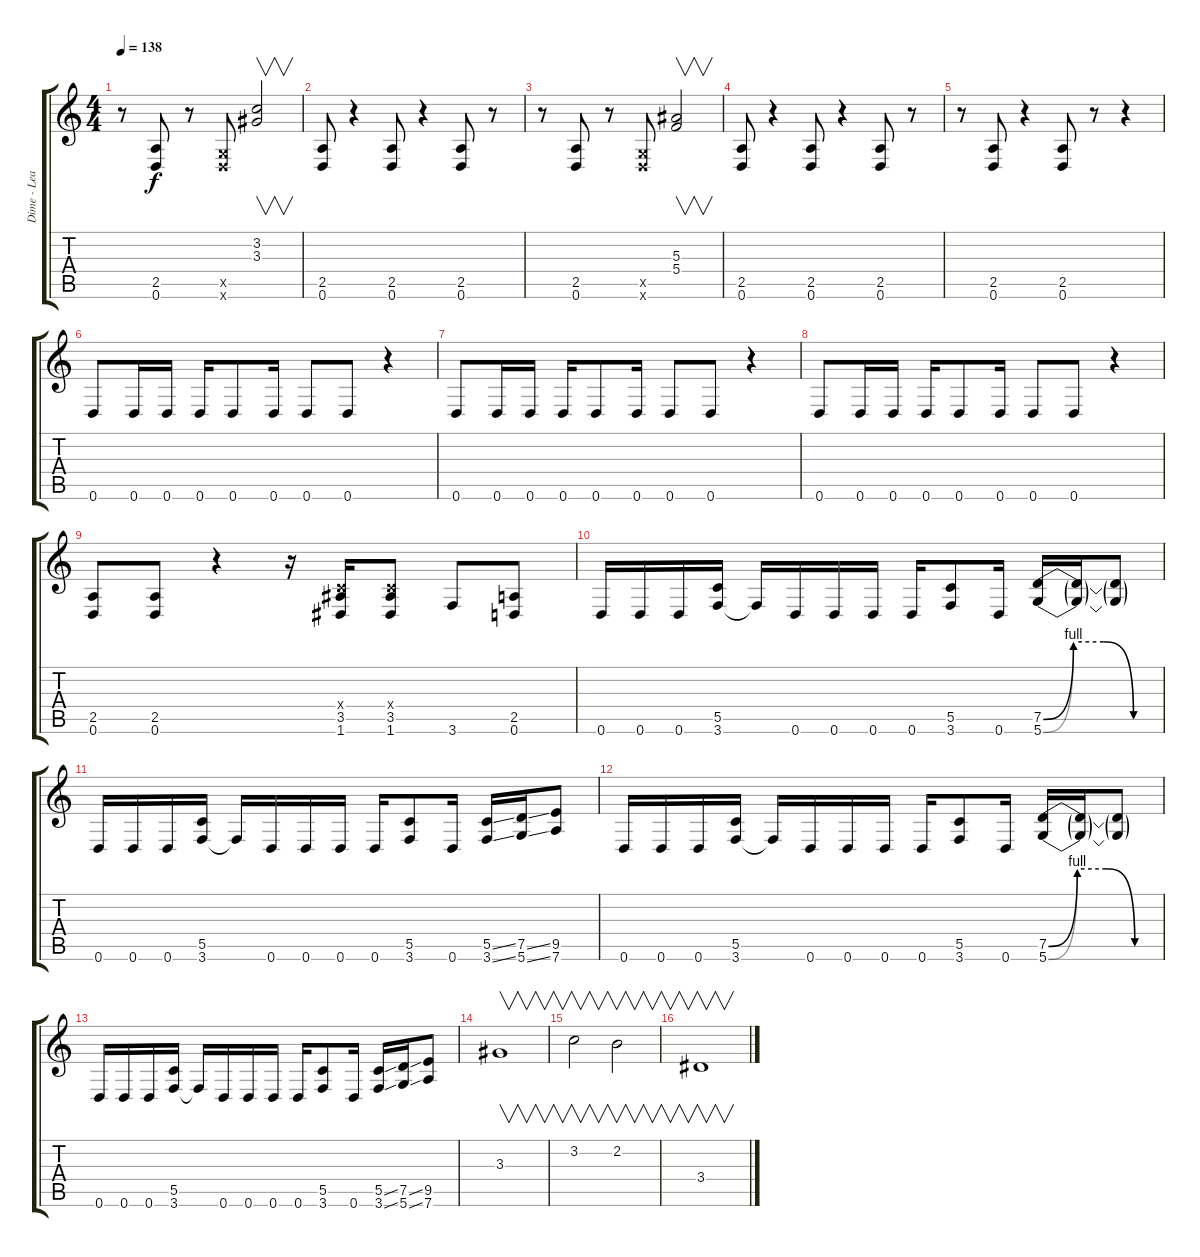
\track ("Dime - Lead Guitar" "Dime - Lea") {instrument overdrivenguitar}
\staff {score tabs}
\tuning (D4 A3 F3 C3 G2 D2) {hide}
\ts (4 4)
\tempo 138
\clef g2
\ks c
r.8{dy f} (2.5 0.6).8 r.8 (0.5{x} 0.6{x}).8 (3.2 3.3).2{v} |
(2.5 0.6).8 r.4 (2.5 0.6).8 r.4 (2.5 0.6).8 r.8 |
r.8 (2.5 0.6).8 r.8 (0.5{x} 0.6{x}).8 (5.3 5.4).2{v} |
(2.5 0.6).8 r.4 (2.5 0.6).8 r.4 (2.5 0.6).8 r.8 |
r.8 (2.5 0.6).8 r.4 (2.5 0.6).8 r.8 r.4 |
0.6.8 0.6.16 0.6.16 0.6.16 0.6.8 0.6.16 0.6.8 0.6.8 r.4 |
0.6.8 0.6.16 0.6.16 0.6.16 0.6.8 0.6.16 0.6.8 0.6.8 r.4 |
0.6.8 0.6.16 0.6.16 0.6.16 0.6.8 0.6.16 0.6.8 0.6.8 r.4 |
(2.5 0.6).8 (2.5 0.6).8 r.4 r.16 (0.4{x} 3.5 1.6).16 (0.4{x} 3.5 1.6).8 3.6.8 (2.5 0.6).8 |
0.6.16 0.6.16 0.6.16 (5.5 3.6).16 3.6{t}.16 0.6.16 0.6.16 0.6.16 0.6.16 (5.5 3.6).8 0.6.16 (7.5{be (custom 0 0 15 4 30 4 45 0 60 0)} 5.6{be (custom 0 0 15 4 30 4 45 0 60 0)}).16 (7.5{t} 5.6{t}).16 (7.5{t} 5.6{t}).8 |
0.6.16 0.6.16 0.6.16 (5.5 3.6).16 3.6{t}.16 0.6.16 0.6.16 0.6.16 0.6.16 (5.5 3.6).8 0.6.16 (5.5{ss} 3.6{ss}).16 (7.5{ss} 5.6{ss}).16 (9.5 7.6).8 |
0.6.16 0.6.16 0.6.16 (5.5 3.6).16 3.6{t}.16 0.6.16 0.6.16 0.6.16 0.6.16 (5.5 3.6).8 0.6.16 (7.5{be (custom 0 0 15 4 30 4 45 0 60 0)} 5.6{be (custom 0 0 15 4 30 4 45 0 60 0)}).16 (7.5{t} 5.6{t}).16 (7.5{t} 5.6{t}).8 |
0.6.16 0.6.16 0.6.16 (5.5 3.6).16 3.6{t}.16 0.6.16 0.6.16 0.6.16 0.6.16 (5.5 3.6).8 0.6.16 (5.5{ss} 3.6{ss}).16 (7.5{ss} 5.6{ss}).16 (9.5 7.6).8 |
3.3.1{v} |
3.2.2{v} 2.2.2{v} |
3.4.1{v}
